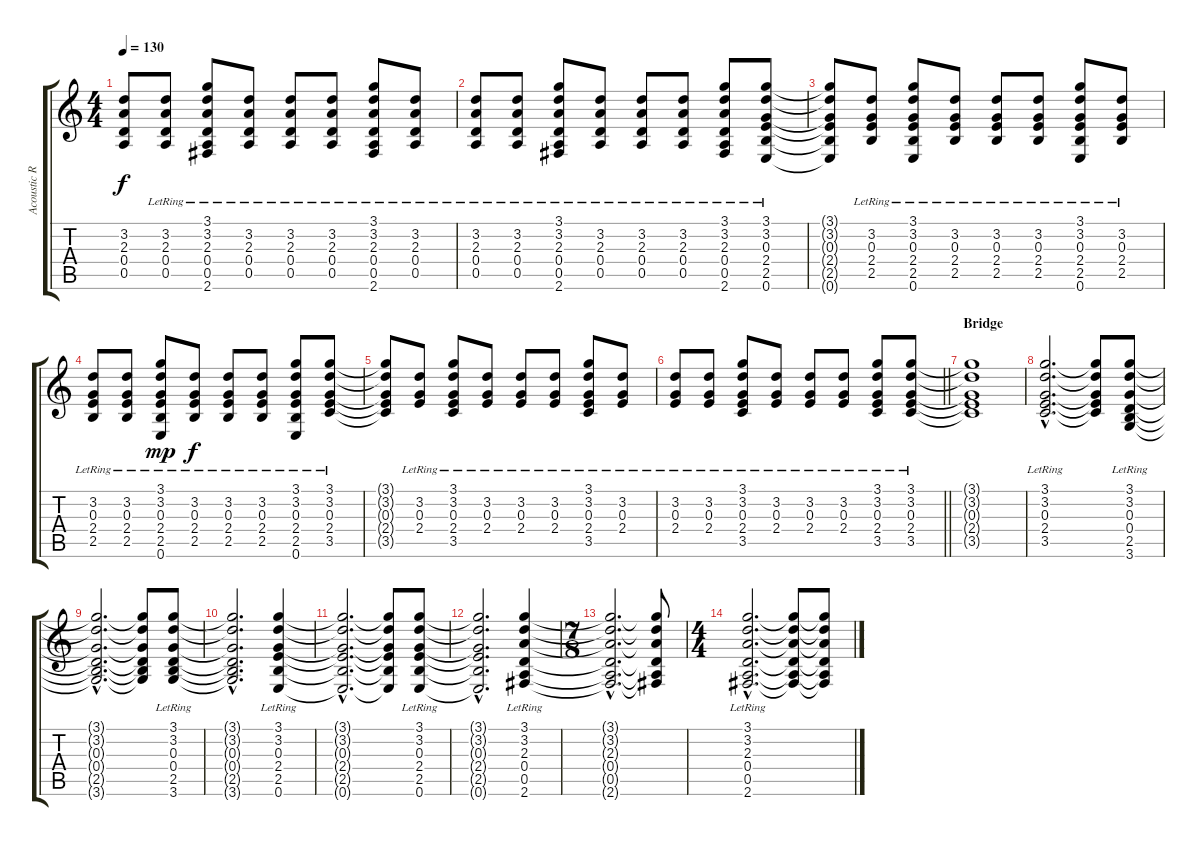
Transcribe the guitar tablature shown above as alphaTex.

\track ("Acoustic Rhythm" "Acoustic R") {instrument acousticguitarsteel}
\staff {score tabs}
\tuning (E4 B3 G3 D3 A2 E2) {hide}
\ts (4 4)
\tempo 130
\clef g2
\ks c
(3.2{t} 2.3{t} 0.4{t} 0.5{t}).8{dy f} (3.2{lr} 2.3{lr} 0.4{lr} 0.5{lr}).8 (3.1{lr} 3.2{lr} 2.3{lr} 0.4{lr} 0.5{lr} 2.6{lr}).8 (3.2{lr} 2.3{lr} 0.4{lr} 0.5{lr}).8 (3.2{lr} 2.3{lr} 0.4{lr} 0.5{lr}).8 (3.2{lr} 2.3{lr} 0.4{lr} 0.5{lr}).8 (3.1{lr} 3.2{lr} 2.3{lr} 0.4{lr} 0.5{lr} 2.6{lr}).8 (3.2{lr} 2.3{lr} 0.4{lr} 0.5{lr}).8 |
(3.2{lr} 2.3{lr} 0.4{lr} 0.5{lr}).8 (3.2{lr} 2.3{lr} 0.4{lr} 0.5{lr}).8 (3.1{lr} 3.2{lr} 2.3{lr} 0.4{lr} 0.5{lr} 2.6{lr}).8 (3.2{lr} 2.3{lr} 0.4{lr} 0.5{lr}).8 (3.2{lr} 2.3{lr} 0.4{lr} 0.5{lr}).8 (3.2{lr} 2.3{lr} 0.4{lr} 0.5{lr}).8 (3.1{lr} 3.2{lr} 2.3{lr} 0.4{lr} 0.5{lr} 2.6{lr}).8 (3.1{lr} 3.2{lr} 0.3{lr} 2.4{lr} 2.5{lr} 0.6{lr}).8 |
(3.1{t} 3.2{t} 0.3{t} 2.4{t} 2.5{t} 0.6{t}).8 (3.2{lr} 0.3{lr} 2.4{lr} 2.5{lr}).8 (3.1{lr} 3.2{lr} 0.3{lr} 2.4{lr} 2.5{lr} 0.6{lr}).8 (3.2{lr} 0.3{lr} 2.4{lr} 2.5{lr}).8 (3.2{lr} 0.3{lr} 2.4{lr} 2.5{lr}).8 (3.2{lr} 0.3{lr} 2.4{lr} 2.5{lr}).8 (3.1{lr} 3.2{lr} 0.3{lr} 2.4{lr} 2.5{lr} 0.6{lr}).8 (3.2{lr} 0.3{lr} 2.4{lr} 2.5{lr}).8 |
(3.2{lr} 0.3{lr} 2.4{lr} 2.5{lr}).8 (3.2{lr} 0.3{lr} 2.4{lr} 2.5{lr}).8 (3.1{lr} 3.2{lr} 0.3{lr} 2.4{lr} 2.5{lr} 0.6).8{dy mp} (3.2{lr} 0.3{lr} 2.4{lr} 2.5{lr}).8{dy f} (3.2{lr} 0.3{lr} 2.4{lr} 2.5{lr}).8 (3.2{lr} 0.3{lr} 2.4{lr} 2.5{lr}).8 (3.1{lr} 3.2{lr} 0.3{lr} 2.4{lr} 2.5{lr} 0.6{lr}).8 (3.1{lr} 3.2{lr} 0.3{lr} 2.4{lr} 3.5{lr}).8 |
(3.1{t} 3.2{t} 0.3{t} 2.4{t} 3.5{t}).8 (3.2{lr} 0.3{lr} 2.4{lr}).8 (3.1{lr} 3.2{lr} 0.3{lr} 2.4{lr} 3.5{lr}).8 (3.2{lr} 0.3{lr} 2.4{lr}).8 (3.2{lr} 0.3{lr} 2.4{lr}).8 (3.2{lr} 0.3{lr} 2.4{lr}).8 (3.1{lr} 3.2{lr} 0.3{lr} 2.4{lr} 3.5{lr}).8 (3.2{lr} 0.3{lr} 2.4{lr}).8 |
\barLineRight lightlight
(3.2{lr} 0.3{lr} 2.4{lr}).8 (3.2{lr} 0.3{lr} 2.4{lr}).8 (3.1{lr} 3.2{lr} 0.3{lr} 2.4{lr} 3.5{lr}).8 (3.2{lr} 0.3{lr} 2.4{lr}).8 (3.2{lr} 0.3{lr} 2.4{lr}).8 (3.2{lr} 0.3{lr} 2.4{lr}).8 (3.1{lr} 3.2{lr} 0.3{lr} 2.4{lr} 3.5{lr}).8 (3.1{lr} 3.2{lr} 0.3{lr} 2.4{lr} 3.5{lr}).8 |
\section ("" "Bridge")
(3.1{t} 3.2{t} 0.3{t} 2.4{t} 3.5{t}).1 |
(3.1{hac lr} 3.2{hac lr} 0.3{hac lr} 2.4{hac lr} 3.5{hac lr}).2{d} (3.1{t} 3.2{t} 0.3{t} 2.4{t} 3.5{t}).8 (3.1{lr} 3.2{lr} 0.3{lr} 0.4{lr} 2.5{lr} 3.6).8 |
(3.1{hac t} 3.2{hac t} 0.3{hac t} 0.4{hac t} 2.5{hac t} 3.6{hac t}).2{d} (3.1{t} 3.2{t} 0.3{t} 0.4{t} 2.5{t} 3.6{t}).8 (3.1{lr} 3.2{lr} 0.3{lr} 0.4{lr} 2.5{lr} 3.6{lr}).8 |
(3.1{hac t} 3.2{hac t} 0.3{hac t} 0.4{hac t} 2.5{hac t} 3.6{hac t}).2{d} (3.1{lr} 3.2{lr} 0.3{lr} 2.4{lr} 2.5{lr} 0.6{lr}).4 |
(3.1{hac t} 3.2{hac t} 0.3{hac t} 2.4{hac t} 2.5{hac t} 0.6{hac t}).2{d} (3.1{t} 3.2{t} 0.3{t} 2.4{t} 2.5{t} 0.6{t}).8 (3.1{lr} 3.2{lr} 0.3{lr} 2.4{lr} 2.5{lr} 0.6{lr}).8 |
(3.1{hac t} 3.2{hac t} 0.3{hac t} 2.4{hac t} 2.5{hac t} 0.6{hac t}).2{d} (3.1{lr} 3.2{lr} 2.3{lr} 0.4{lr} 0.5{lr} 2.6{lr}).4 |
\ts (7 8)
(3.1{hac t} 3.2{hac t} 2.3{hac t} 0.4{hac t} 0.5{hac t} 2.6{hac t}).2{d} (3.1{t} 3.2{t} 2.3{t} 0.4{t} 0.5{t} 2.6{t}).8 |
\ts (4 4)
(3.1{hac lr} 3.2{hac lr} 2.3{hac lr} 0.4{hac lr} 0.5{hac lr} 2.6{hac lr}).2{d} (3.1{t} 3.2{t} 2.3{t} 0.4{t} 0.5{t} 2.6{t}).8 (3.1{t} 3.2{t} 2.3{t} 0.4{t} 0.5{t} 2.6{t}).8
